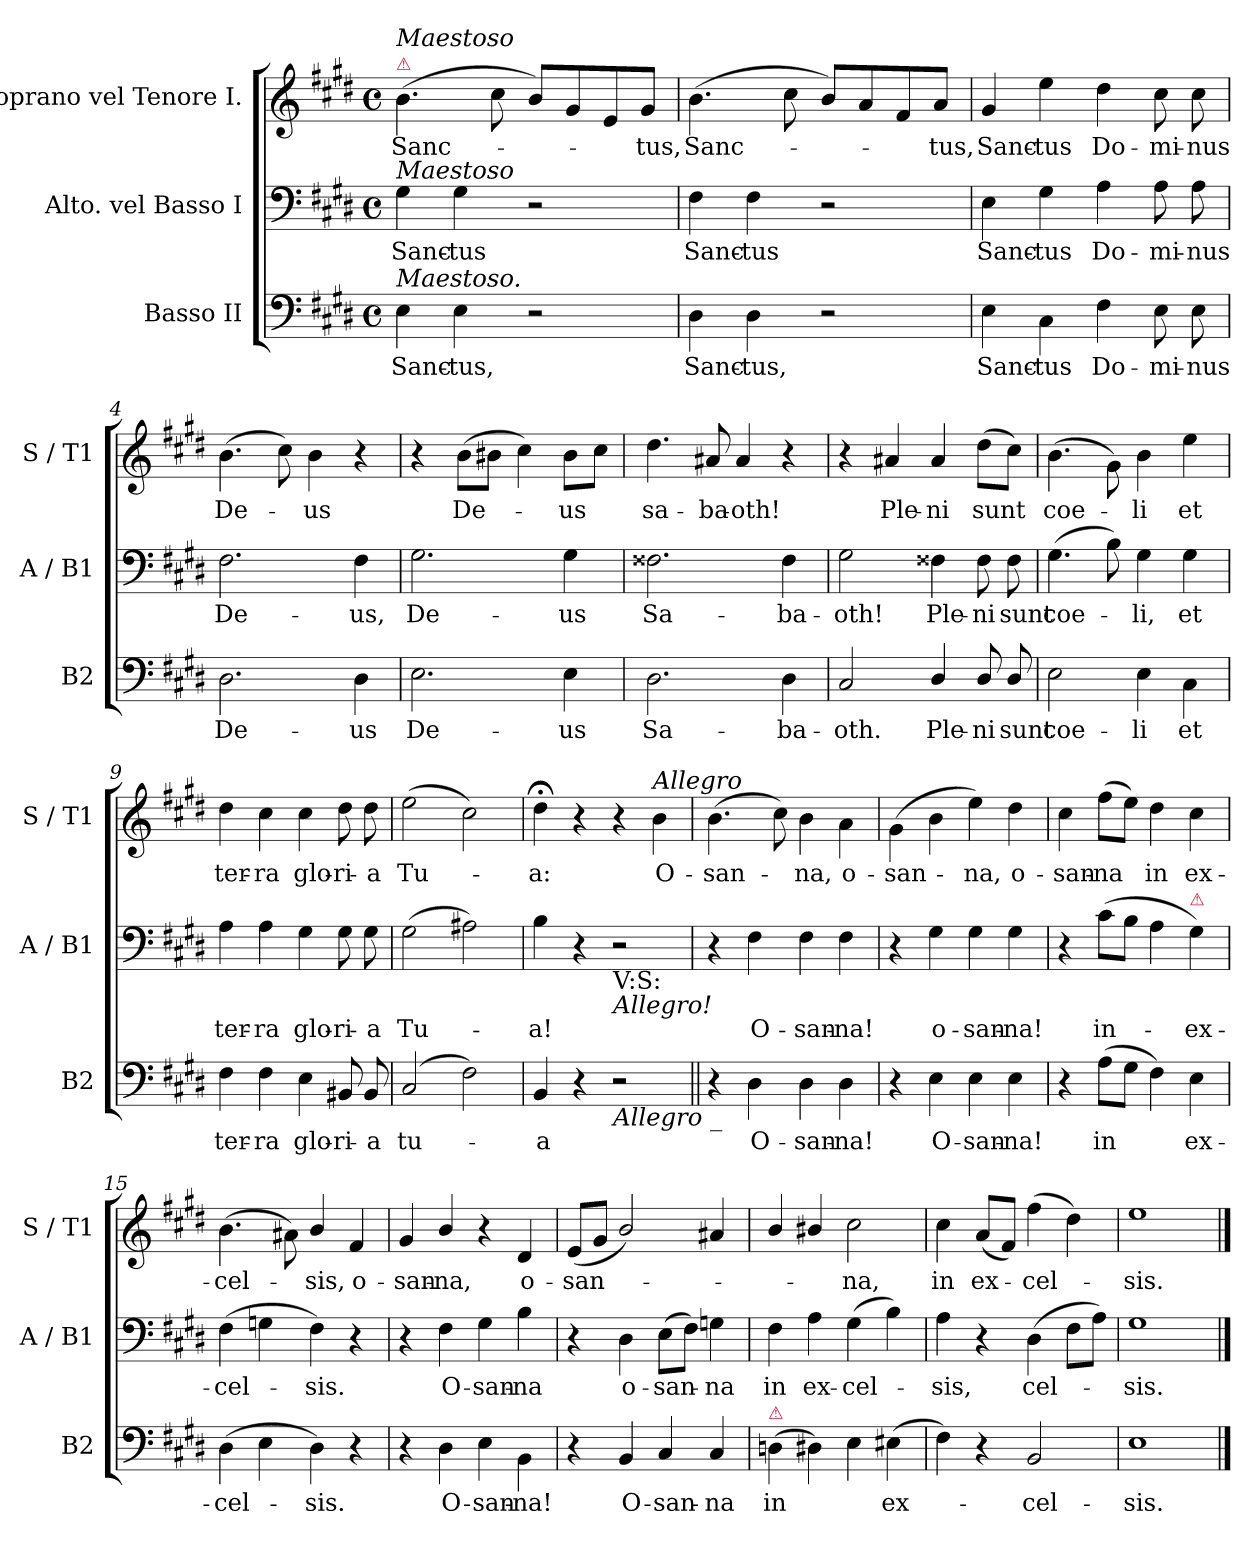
**kern	**text	**kern	**text	**kern	**text
*part3	*part3	*part2	*part2	*part1	*part1
*staff3	*staff3	*staff2	*staff2	*staff1	*staff1
*I"Basso II	*	*I"Alto. vel Basso I	*	*I"Soprano vel Tenore I.	*
*I'B2	*	*I'A / B1	*	*I'S / T1	*
*clefF4	*	*clefF4	*	*clefG2	*
*k[f#c#g#d#]	*	*k[f#c#g#d#]	*	*k[f#c#g#d#]	*
*E:	*	*E:	*	*E:	*
*M4/4	*	*M4/4	*	*M4/4	*
*met(c)	*	*met(c)	*	*met(c)	*
=1	=1	=1	=1	=1	=1
!	!	!	!	!LO:TX:a:color=crimson:t=⚠	!
!	!	!	!	!LO:TX:a:i:t=Maestoso	!
!	!	!LO:TX:a:i:t=Maestoso	!	!	!
!LO:TX:a:i:t=Maestoso.	!	!	!	!	!
4E\	Sanc-	4G#\	Sanc-	(4.b\	Sanc-
4E\	-tus,	4G#\	-tus	.	.
.	.	.	.	8cc#\	.
2r	.	2r	.	8b/L)	.
.	.	.	.	8g#/	.
.	.	.	.	8e/	.
.	.	.	.	8g#/J	-tus,
=2	=2	=2	=2	=2	=2
4D#\	Sanc-	4F#\	Sanc-	(4.b\	Sanc-
4D#\	-tus,	4F#\	-tus	.	.
.	.	.	.	8cc#\	.
2r	.	2r	.	8b/L)	.
.	.	.	.	8a/	.
.	.	.	.	8f#/	.
.	.	.	.	8a/J	-tus,
=3	=3	=3	=3	=3	=3
4E\	Sanc-	4E\	Sanc-	4g#/	Sanc-
4C#\	-tus	4G#\	-tus	4ee\	-tus
4F#\	Do-	4A\	Do-	4dd#\	Do-
8E\	-mi-	8A\	-mi-	8cc#\	-mi-
8E\	-nus	8A\	-nus	8cc#\	-nus
=4	=4	=4	=4	=4	=4
2.D#\	De-	2.F#\	De-	(4.b\	De-
.	.	.	.	8cc#\)	.
.	.	.	.	4b\	-us
4D#\	-us	4F#\	-us,	4r	.
=5	=5	=5	=5	=5	=5
2.E\	De-	2.G#\	De-	4r	.
.	.	.	.	(8b\L	De-
.	.	.	.	8b#X\J	.
.	.	.	.	4cc#\)	.
4E\	-us	4G#\	-us	8b#\L	-us
.	.	.	.	8cc#\J	.
=6	=6	=6	=6	=6	=6
2.D#\	Sa-	2.F##X\	Sa-	4.dd#\	sa-
.	.	.	.	8a#X/	-ba-
.	.	.	.	4a#/	-oth!
4D#\	-ba-	4F##\	-ba-	4r	.
=7	=7	=7	=7	=7	=7
2C#/	-oth.	2G#\	-oth!	4r	.
.	.	.	.	4a#X/	Ple-
4D#/	Ple-	4F##X\	Ple-	4a#/	-ni
8D#/	-ni	8F##\	-ni	(8dd#\L	sunt
8D#/	sunt	8F##\	sunt	8cc#\J)	.
=8	=8	=8	=8	=8	=8
2E\	coe-	(4.G#\	coe-	(4.b\	coe-
.	.	8B\)	.	8g#\)	.
4E\	-li	4G#\	-li,	4b\	-li
4C#\	et	4G#\	et	4ee\	et
=9	=9	=9	=9	=9	=9
4F#\	ter-	4A\	ter-	4dd#\	ter-
4F#\	-ra	4A\	-ra	4cc#\	-ra
4E\	glo-	4G#\	glo-	4cc#\	glo-
8BB#X/	-ri-	8G#\	-ri-	8dd#\	-ri-
8BB#/	-a	8G#\	-a	8dd#\	-a
=10	=10	=10	=10	=10	=10
(2C#/	tu-	(2G#\	Tu-	(2ee\	Tu-
2F#\)	.	2A#X\)	.	2cc#\)	.
=11	=11	=11	=11	=11	=11
4BB/	-a	4B\	-a!	4dd#;<\	-a:
4r	.	4r	.	4r	.
!	!	!LO:TX:b:t=V&colon;S&colon;	!	!	!
!	!	!LO:TX:b:i:t=Allegro!	!	!	!
!LO:TX:b:i:t=Allegro _	!	!	!	!	!
2r	.	2r	.	4r	.
!	!	!	!	!LO:TX:a:i:t=Allegro	!
.	.	.	.	4b\	O-
=12||	=12	=12	=12	=12	=12
4r	.	4r	.	(4.b\	-san-
4D#\	O-	4F#\	O-	.	.
.	.	.	.	8cc#\)	.
4D#\	-san-	4F#\	-san-	4b\	-na,
4D#\	-na!	4F#\	-na!	4a\	o-
=13	=13	=13	=13	=13	=13
4r	.	4r	.	(4g#\	-san-
4E\	O-	4G#\	o-	4b\	.
4E\	-san-	4G#\	-san-	4ee\)	-na,
4E\	-na!	4G#\	-na!	4dd#\	o-
=14	=14	=14	=14	=14	=14
4r	.	4r	.	4cc#\	-san-
(8A\L	in	(8c#\L	in-	(8ff#\L	-na
8G#\J	.	8B\J	.	8ee\J)	.
4F#\)	.	4A\	.	4dd#\	in
!	!	!LO:TX:a:color=crimson:t=⚠	!	!	!
4E\	ex-	4G#\)	-ex-	4cc#\	ex-
=15	=15	=15	=15	=15	=15
(4D#\	-cel-	(4F#\	-cel-	(4.b\	-cel-
4E\	.	4Gn\	.	.	.
.	.	.	.	8a#X\)	.
4D#\)	-sis.	4F#\)	-sis.	4b/	-sis,
4r	.	4r	.	4f#/	o-
=16	=16	=16	=16	=16	=16
4r	.	4r	.	4g#/	-san-
4D#\	O-	4F#\	O-	4b/	-na,
4E\	-san-	4G#\	-san-	4r	.
4BB\	-na!	4B\	-na	4d#/	o-
=17	=17	=17	=17	=17	=17
4r	.	4r	.	(8e/L	-san-
.	.	.	.	8g#/J	.
4BB/	O-	4D#\	o-	2b/)	.
4C#/	-san-	(8E\L	-san-	.	.
.	.	8F#\J)	.	.	.
4C#/	-na	4Gn\	-na	4a#X/	.
=18	=18	=18	=18	=18	=18
!LO:TX:a:color=crimson:t=⚠	!	!	!	!	!
(4Dn\	in	4F#\	in	4b/	.
4D#X\)	.	4A\	ex-	4b#X/	.
4E\	.	(4G#\	-cel-	2cc#\	-na,
(4E#X\	ex-	4B\)	.	.	.
=19	=19	=19	=19	=19	=19
4F#\)	.	4A\	-sis,	4cc#\	in
4r	.	4r	.	(8a/L	ex-
.	.	.	.	8f#/J)	.
2BB/	-cel-	(4D#\	cel-	(4ff#\	-cel-
.	.	8F#\L	.	4dd#\)	.
.	.	8A\J)	.	.	.
=20	=20	=20	=20	=20	=20
1E	-sis.	1G#	-sis.	1ee	-sis.
==	==	==	==	==	==
*-	*-	*-	*-	*-	*-
